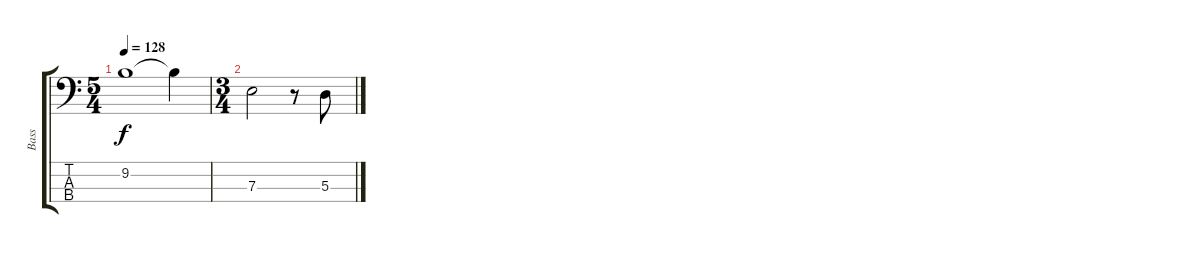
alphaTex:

\track ("Bass" "Bass") {instrument electricbassfinger}
\staff {score tabs}
\tuning (G2 D2 A1 E1) {hide}
\ts (5 4)
\tempo 128
\clef f4
\ks c
9.2{t}.1{dy f} 9.2{t}.4 |
\ts (3 4)
7.3.2 r.8 5.3.8
